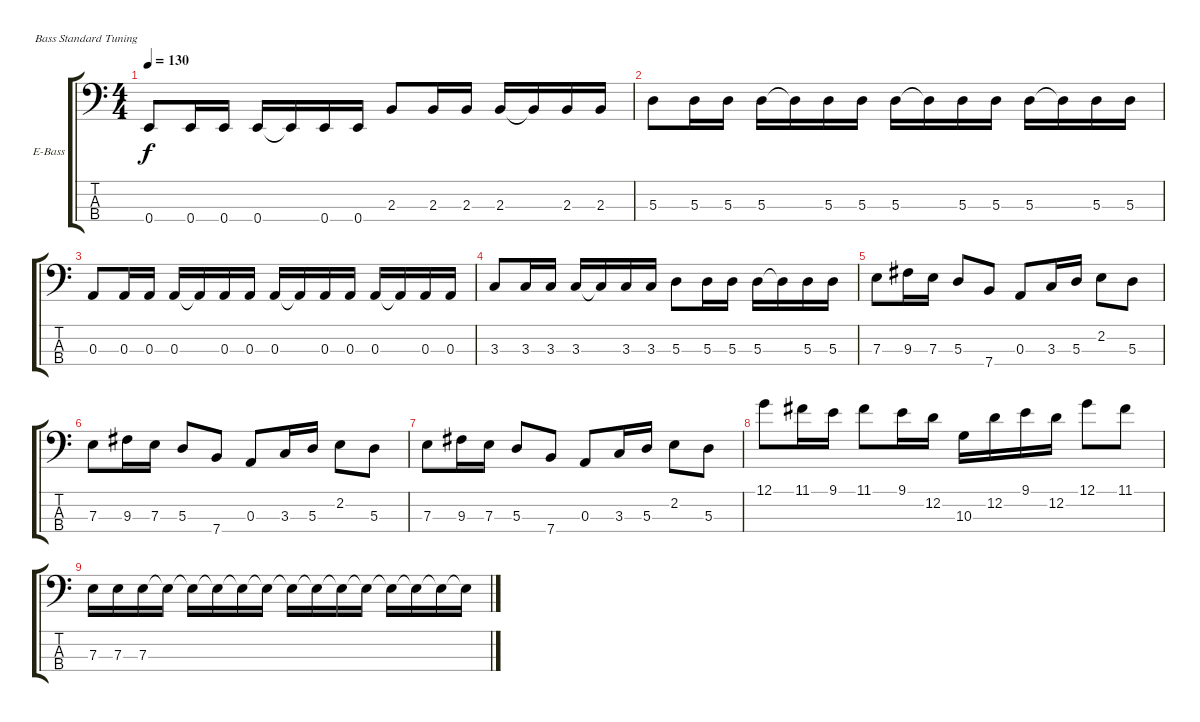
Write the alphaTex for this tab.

\defaultSystemsLayout 4
\bracketExtendMode groupsimilarinstruments
\firstSystemTrackNameOrientation horizontal
\otherSystemsTrackNameOrientation horizontal
\track ("Electric Bass" "E-Bass") {instrument electricbassfinger}
\staff {score tabs}
\tuning (G2 D2 A1 E1)
\ts (4 4)
\tempo 130
\clef f4
\scale
0.333333
\ks c
0.4.8{dy f} 0.4.16 0.4.16 0.4.16 0.4{t}.16 0.4.16 0.4.16 2.3.8 2.3.16 2.3.16 2.3.16 2.3{t}.16 2.3.16 2.3.16 |
\scale
0.333333 5.3.8 5.3.16 5.3.16 5.3.16 5.3{t}.16 5.3.16 5.3.16 5.3.16 5.3{t}.16 5.3.16 5.3.16 5.3.16 5.3{t}.16 5.3.16 5.3.16 |
\scale
0.333333 0.3.8 0.3.16 0.3.16 0.3.16 0.3{t}.16 0.3.16 0.3.16 0.3.16 0.3{t}.16 0.3.16 0.3.16 0.3.16 0.3{t}.16 0.3.16 0.3.16 |
\scale
0.333333 3.3.8 3.3.16 3.3.16 3.3.16 3.3{t}.16 3.3.16 3.3.16 5.3.8 5.3.16 5.3.16 5.3.16 5.3{t}.16 5.3.16 5.3.16 |
\scale
0.333333 7.3.8 9.3.16 7.3.16 5.3.8 7.4.8 0.3.8 3.3.16 5.3.16 2.2.8 5.3.8 |
\scale
0.333333 7.3.8 9.3.16 7.3.16 5.3.8 7.4.8 0.3.8 3.3.16 5.3.16 2.2.8 5.3.8 |
\scale
0.333333 7.3.8 9.3.16 7.3.16 5.3.8 7.4.8 0.3.8 3.3.16 5.3.16 2.2.8 5.3.8 |
\scale
0.333333 12.1.8 11.1.16 9.1.16 11.1.8 9.1.16 12.2.16 10.3.16 12.2.16 9.1.16 12.2.16 12.1.8 11.1.8 |
\scale
0.333333 7.3.16 7.3.16 7.3.16 7.3{t}.16 7.3{t}.16 7.3{t}.16 7.3{t}.16 7.3{t}.16 7.3{t}.16 7.3{t}.16 7.3{t}.16 7.3{t}.16 7.3{t}.16 7.3{t}.16 7.3{t}.16 7.3{t}.16 |
\scale
0.333333
